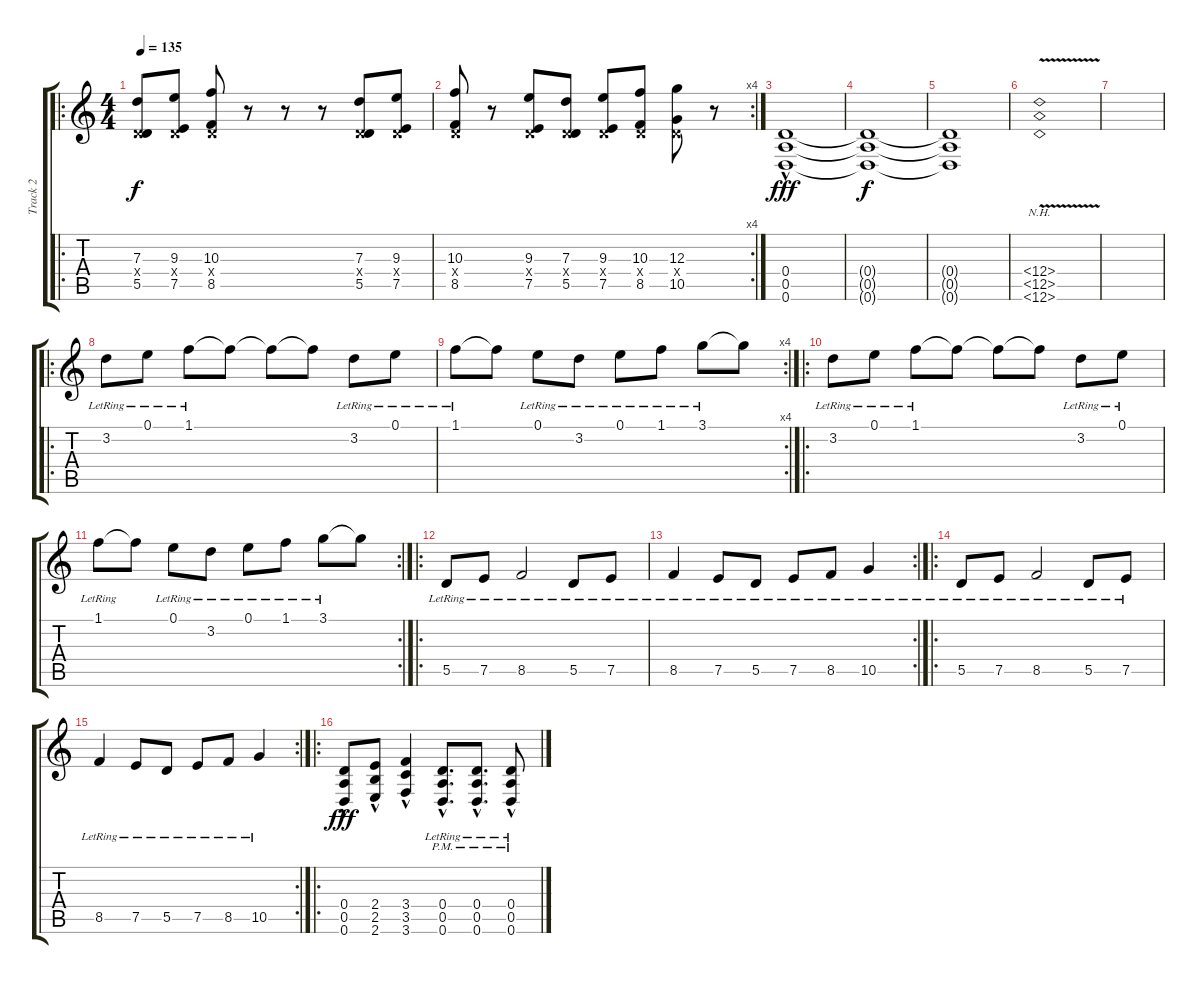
\track ("Track 2" "Track 2") {instrument acousticguitarsteel}
\staff {score tabs}
\tuning (E4 B3 G3 D3 A2 D2) {hide}
\ro
\ts (4 4)
\tempo 135
\clef g2
\ks c
(7.3 0.4{x} 5.5).8{dy f} (9.3 0.4{x} 7.5).8 (10.3 0.4{x} 8.5).8 r.8 r.8 r.8 (7.3 0.4{x} 5.5).8 (9.3 0.4{x} 7.5).8 |
\rc 4
(10.3 0.4{x} 8.5).8 r.8 (9.3 0.4{x} 7.5).8 (7.3 0.4{x} 5.5).8 (9.3 0.4{x} 7.5).8 (10.3 0.4{x} 8.5).8 (12.3 0.4{x} 10.5).8 r.8 |
(0.4{hac} 0.5{hac} 0.6{hac}).1{dy fff} |
(0.4{t} 0.5{t} 0.6{t}).1{dy f} |
(0.4{t} 0.5{t} 0.6{t}).1 |
(12.4{nh} 12.5{nh} 12.6{nh v}).1 |
|
\ro
3.2{lr}.8 0.1{lr}.8 1.1{lr}.8 1.1{t}.8 1.1{t}.8 1.1{t}.8 3.2{lr}.8 0.1{lr}.8 |
\rc 4
1.1{lr}.8 1.1{t}.8 0.1{lr}.8 3.2{lr}.8 0.1{lr}.8 1.1{lr}.8 3.1{lr}.8 3.1{t}.8 |
\ro
3.2{lr}.8 0.1{lr}.8 1.1{lr}.8 1.1{t}.8 1.1{t}.8 1.1{t}.8 3.2{lr}.8 0.1{lr}.8 |
\rc 2
1.1{lr}.8 1.1{t}.8 0.1{lr}.8 3.2{lr}.8 0.1{lr}.8 1.1{lr}.8 3.1{lr}.8 3.1{t}.8 |
\ro
5.5{lr}.8 7.5{lr}.8 8.5{lr}.2 5.5{lr}.8 7.5{lr}.8 |
\rc 2
8.5{lr}.4 7.5{lr}.8 5.5{lr}.8 7.5{lr}.8 8.5{lr}.8 10.5{lr}.4 |
\ro
5.5{lr}.8 7.5{lr}.8 8.5{lr}.2 5.5{lr}.8 7.5{lr}.8 |
\rc 2
8.5{lr}.4 7.5{lr}.8 5.5{lr}.8 7.5{lr}.8 8.5{lr}.8 10.5{lr}.4 |
\ro
(0.4{hac} 0.5{hac} 0.6{hac}).8{dy fff} (2.4{hac} 2.5{hac} 2.6{hac}).8 (3.4{hac} 3.5{hac} 3.6{hac}).4 (0.4{hac pm lr} 0.5{hac pm lr} 0.6{hac pm lr}).8{d} (0.4{hac pm lr} 0.5{hac pm lr} 0.6{hac pm lr}).8{d} (0.4{hac pm lr} 0.5{hac pm lr} 0.6{hac pm lr}).8
